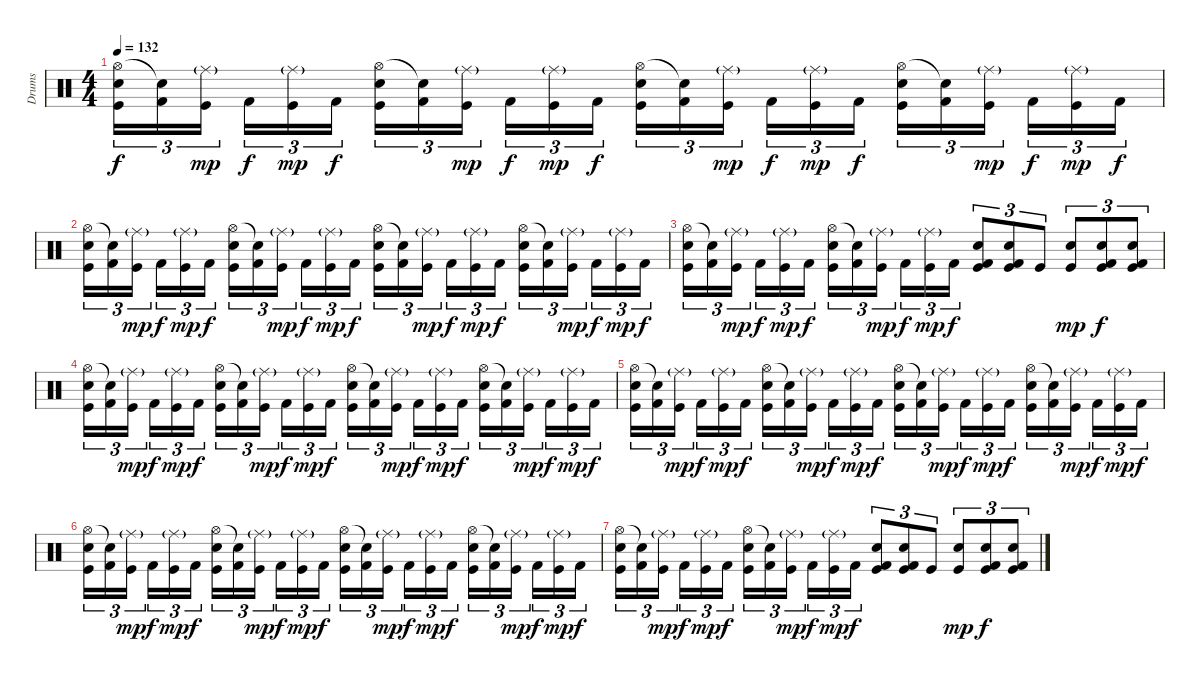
\track ("Drums" "Drums") {instrument percussion}
\staff {score}
\articulation defaults
\ts (4 4)
\tempo 132
\clef neutral
\ks c
("Hi-Hat (open)" "Snare (hit) 2" "Kick (hit)").16{tu (3 2) dy f} ("Snare (hit)"{t} "Kick (hit) 2").16{tu (3 2)} ("Ride (middle)"{g} "Kick (hit)").16{tu (3 2) dy mp} "Kick (hit) 2".16{tu (3 2) dy f} ("Ride (middle)"{g} "Kick (hit)").16{tu (3 2) dy mp} "Kick (hit) 2".16{tu (3 2) dy f} ("Hi-Hat (open)" "Snare (hit) 2" "Kick (hit)").16{tu (3 2)} ("Snare (hit)"{t} "Kick (hit) 2").16{tu (3 2)} ("Ride (middle)"{g} "Kick (hit)").16{tu (3 2) dy mp} "Kick (hit) 2".16{tu (3 2) dy f} ("Ride (middle)"{g} "Kick (hit)").16{tu (3 2) dy mp} "Kick (hit) 2".16{tu (3 2) dy f} ("Hi-Hat (open)" "Snare (hit) 2" "Kick (hit)").16{tu (3 2)} ("Snare (hit)"{t} "Kick (hit) 2").16{tu (3 2)} ("Ride (middle)"{g} "Kick (hit)").16{tu (3 2) dy mp} "Kick (hit) 2".16{tu (3 2) dy f} ("Ride (middle)"{g} "Kick (hit)").16{tu (3 2) dy mp} "Kick (hit) 2".16{tu (3 2) dy f} ("Hi-Hat (open)" "Snare (hit) 2" "Kick (hit)").16{tu (3 2)} ("Snare (hit)"{t} "Kick (hit) 2").16{tu (3 2)} ("Ride (middle)"{g} "Kick (hit)").16{tu (3 2) dy mp} "Kick (hit) 2".16{tu (3 2) dy f} ("Ride (middle)"{g} "Kick (hit)").16{tu (3 2) dy mp} "Kick (hit) 2".16{tu (3 2) dy f} |
("Hi-Hat (open)" "Snare (hit) 2" "Kick (hit)").16{tu (3 2)} ("Snare (hit)"{t} "Kick (hit) 2").16{tu (3 2)} ("Ride (middle)"{g} "Kick (hit)").16{tu (3 2) dy mp} "Kick (hit) 2".16{tu (3 2) dy f} ("Ride (middle)"{g} "Kick (hit)").16{tu (3 2) dy mp} "Kick (hit) 2".16{tu (3 2) dy f} ("Hi-Hat (open)" "Snare (hit) 2" "Kick (hit)").16{tu (3 2)} ("Snare (hit)"{t} "Kick (hit) 2").16{tu (3 2)} ("Ride (middle)"{g} "Kick (hit)").16{tu (3 2) dy mp} "Kick (hit) 2".16{tu (3 2) dy f} ("Ride (middle)"{g} "Kick (hit)").16{tu (3 2) dy mp} "Kick (hit) 2".16{tu (3 2) dy f} ("Hi-Hat (open)" "Snare (hit) 2" "Kick (hit)").16{tu (3 2)} ("Snare (hit)"{t} "Kick (hit) 2").16{tu (3 2)} ("Ride (middle)"{g} "Kick (hit)").16{tu (3 2) dy mp} "Kick (hit) 2".16{tu (3 2) dy f} ("Ride (middle)"{g} "Kick (hit)").16{tu (3 2) dy mp} "Kick (hit) 2".16{tu (3 2) dy f} ("Hi-Hat (open)" "Snare (hit) 2" "Kick (hit)").16{tu (3 2)} ("Snare (hit)"{t} "Kick (hit) 2").16{tu (3 2)} ("Ride (middle)"{g} "Kick (hit)").16{tu (3 2) dy mp} "Kick (hit) 2".16{tu (3 2) dy f} ("Ride (middle)"{g} "Kick (hit)").16{tu (3 2) dy mp} "Kick (hit) 2".16{tu (3 2) dy f} |
("Hi-Hat (open)" "Snare (hit) 2" "Kick (hit)").16{tu (3 2)} ("Snare (hit)"{t} "Kick (hit) 2").16{tu (3 2)} ("Ride (middle)"{g} "Kick (hit)").16{tu (3 2) dy mp} "Kick (hit) 2".16{tu (3 2) dy f} ("Ride (middle)"{g} "Kick (hit)").16{tu (3 2) dy mp} "Kick (hit) 2".16{tu (3 2) dy f} ("Hi-Hat (open)" "Snare (hit) 2" "Kick (hit)").16{tu (3 2)} ("Snare (hit)"{t} "Kick (hit) 2").16{tu (3 2)} ("Ride (middle)"{g} "Kick (hit)").16{tu (3 2) dy mp} "Kick (hit) 2".16{tu (3 2) dy f} ("Ride (middle)"{g} "Kick (hit)").16{tu (3 2) dy mp} "Kick (hit) 2".16{tu (3 2) dy f} ("Snare (hit) 2" "Kick (hit) 2" "Kick (hit)").8{tu (3 2)} ("Snare (hit) 2" "Kick (hit) 2" "Kick (hit)").8{tu (3 2)} "Kick (hit)".8{tu (3 2)} ("Snare (hit) 2" "Kick (hit)").8{tu (3 2) dy mp} ("Snare (hit) 2" "Kick (hit) 2" "Kick (hit)").8{tu (3 2) dy f} ("Snare (hit) 2" "Kick (hit) 2" "Kick (hit)").8{tu (3 2)} |
("Hi-Hat (open)" "Snare (hit) 2" "Kick (hit)").16{tu (3 2)} ("Snare (hit)"{t} "Kick (hit) 2").16{tu (3 2)} ("Ride (middle)"{g} "Kick (hit)").16{tu (3 2) dy mp} "Kick (hit) 2".16{tu (3 2) dy f} ("Ride (middle)"{g} "Kick (hit)").16{tu (3 2) dy mp} "Kick (hit) 2".16{tu (3 2) dy f} ("Hi-Hat (open)" "Snare (hit) 2" "Kick (hit)").16{tu (3 2)} ("Snare (hit)"{t} "Kick (hit) 2").16{tu (3 2)} ("Ride (middle)"{g} "Kick (hit)").16{tu (3 2) dy mp} "Kick (hit) 2".16{tu (3 2) dy f} ("Ride (middle)"{g} "Kick (hit)").16{tu (3 2) dy mp} "Kick (hit) 2".16{tu (3 2) dy f} ("Hi-Hat (open)" "Snare (hit) 2" "Kick (hit)").16{tu (3 2)} ("Snare (hit)"{t} "Kick (hit) 2").16{tu (3 2)} ("Ride (middle)"{g} "Kick (hit)").16{tu (3 2) dy mp} "Kick (hit) 2".16{tu (3 2) dy f} ("Ride (middle)"{g} "Kick (hit)").16{tu (3 2) dy mp} "Kick (hit) 2".16{tu (3 2) dy f} ("Hi-Hat (open)" "Snare (hit) 2" "Kick (hit)").16{tu (3 2)} ("Snare (hit)"{t} "Kick (hit) 2").16{tu (3 2)} ("Ride (middle)"{g} "Kick (hit)").16{tu (3 2) dy mp} "Kick (hit) 2".16{tu (3 2) dy f} ("Ride (middle)"{g} "Kick (hit)").16{tu (3 2) dy mp} "Kick (hit) 2".16{tu (3 2) dy f} |
("Hi-Hat (open)" "Snare (hit) 2" "Kick (hit)").16{tu (3 2)} ("Snare (hit)"{t} "Kick (hit) 2").16{tu (3 2)} ("Ride (middle)"{g} "Kick (hit)").16{tu (3 2) dy mp} "Kick (hit) 2".16{tu (3 2) dy f} ("Ride (middle)"{g} "Kick (hit)").16{tu (3 2) dy mp} "Kick (hit) 2".16{tu (3 2) dy f} ("Hi-Hat (open)" "Snare (hit) 2" "Kick (hit)").16{tu (3 2)} ("Snare (hit)"{t} "Kick (hit) 2").16{tu (3 2)} ("Ride (middle)"{g} "Kick (hit)").16{tu (3 2) dy mp} "Kick (hit) 2".16{tu (3 2) dy f} ("Ride (middle)"{g} "Kick (hit)").16{tu (3 2) dy mp} "Kick (hit) 2".16{tu (3 2) dy f} ("Hi-Hat (open)" "Snare (hit) 2" "Kick (hit)").16{tu (3 2)} ("Snare (hit)"{t} "Kick (hit) 2").16{tu (3 2)} ("Ride (middle)"{g} "Kick (hit)").16{tu (3 2) dy mp} "Kick (hit) 2".16{tu (3 2) dy f} ("Ride (middle)"{g} "Kick (hit)").16{tu (3 2) dy mp} "Kick (hit) 2".16{tu (3 2) dy f} ("Hi-Hat (open)" "Snare (hit) 2" "Kick (hit)").16{tu (3 2)} ("Snare (hit)"{t} "Kick (hit) 2").16{tu (3 2)} ("Ride (middle)"{g} "Kick (hit)").16{tu (3 2) dy mp} "Kick (hit) 2".16{tu (3 2) dy f} ("Ride (middle)"{g} "Kick (hit)").16{tu (3 2) dy mp} "Kick (hit) 2".16{tu (3 2) dy f} |
("Hi-Hat (open)" "Snare (hit) 2" "Kick (hit)").16{tu (3 2)} ("Snare (hit)"{t} "Kick (hit) 2").16{tu (3 2)} ("Ride (middle)"{g} "Kick (hit)").16{tu (3 2) dy mp} "Kick (hit) 2".16{tu (3 2) dy f} ("Ride (middle)"{g} "Kick (hit)").16{tu (3 2) dy mp} "Kick (hit) 2".16{tu (3 2) dy f} ("Hi-Hat (open)" "Snare (hit) 2" "Kick (hit)").16{tu (3 2)} ("Snare (hit)"{t} "Kick (hit) 2").16{tu (3 2)} ("Ride (middle)"{g} "Kick (hit)").16{tu (3 2) dy mp} "Kick (hit) 2".16{tu (3 2) dy f} ("Ride (middle)"{g} "Kick (hit)").16{tu (3 2) dy mp} "Kick (hit) 2".16{tu (3 2) dy f} ("Hi-Hat (open)" "Snare (hit) 2" "Kick (hit)").16{tu (3 2)} ("Snare (hit)"{t} "Kick (hit) 2").16{tu (3 2)} ("Ride (middle)"{g} "Kick (hit)").16{tu (3 2) dy mp} "Kick (hit) 2".16{tu (3 2) dy f} ("Ride (middle)"{g} "Kick (hit)").16{tu (3 2) dy mp} "Kick (hit) 2".16{tu (3 2) dy f} ("Hi-Hat (open)" "Snare (hit) 2" "Kick (hit)").16{tu (3 2)} ("Snare (hit)"{t} "Kick (hit) 2").16{tu (3 2)} ("Ride (middle)"{g} "Kick (hit)").16{tu (3 2) dy mp} "Kick (hit) 2".16{tu (3 2) dy f} ("Ride (middle)"{g} "Kick (hit)").16{tu (3 2) dy mp} "Kick (hit) 2".16{tu (3 2) dy f} |
("Hi-Hat (open)" "Snare (hit) 2" "Kick (hit)").16{tu (3 2)} ("Snare (hit)"{t} "Kick (hit) 2").16{tu (3 2)} ("Ride (middle)"{g} "Kick (hit)").16{tu (3 2) dy mp} "Kick (hit) 2".16{tu (3 2) dy f} ("Ride (middle)"{g} "Kick (hit)").16{tu (3 2) dy mp} "Kick (hit) 2".16{tu (3 2) dy f} ("Hi-Hat (open)" "Snare (hit) 2" "Kick (hit)").16{tu (3 2)} ("Snare (hit)"{t} "Kick (hit) 2").16{tu (3 2)} ("Ride (middle)"{g} "Kick (hit)").16{tu (3 2) dy mp} "Kick (hit) 2".16{tu (3 2) dy f} ("Ride (middle)"{g} "Kick (hit)").16{tu (3 2) dy mp} "Kick (hit) 2".16{tu (3 2) dy f} ("Snare (hit) 2" "Kick (hit) 2" "Kick (hit)").8{tu (3 2)} ("Snare (hit) 2" "Kick (hit) 2" "Kick (hit)").8{tu (3 2)} "Kick (hit)".8{tu (3 2)} ("Snare (hit) 2" "Kick (hit)").8{tu (3 2) dy mp} ("Snare (hit) 2" "Kick (hit) 2" "Kick (hit)").8{tu (3 2) dy f} ("Snare (hit) 2" "Kick (hit) 2" "Kick (hit)").8{tu (3 2)}
